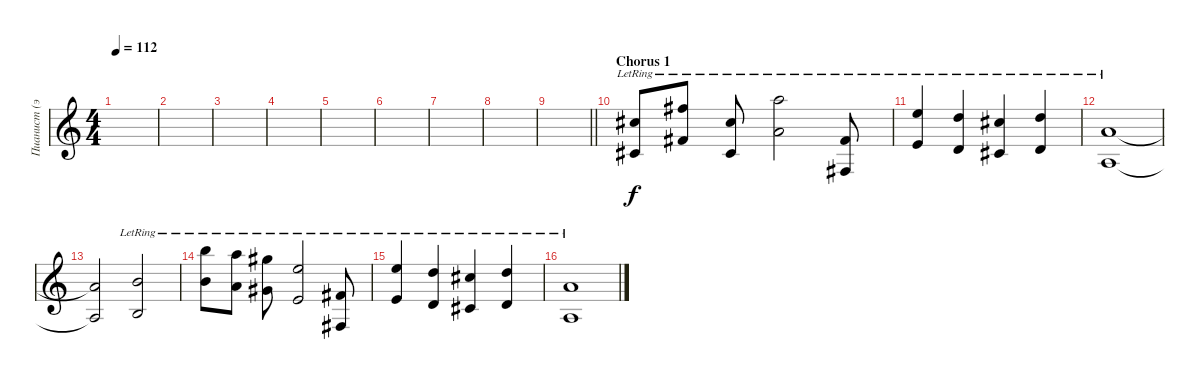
\track ("Пианист (эффект)" "Пианист (э") {instrument synthstrings1}
\staff {score}
\tuning (E4 B3 G3 D3 A2 E2) {hide}
\ts (4 4)
\tempo 112
\clef g2
\ks c
|
|
|
|
|
|
|
|
\barLineRight lightlight
|
\section ("" "Chorus 1")
(14.2 11.4{lr}).8 (14.1 11.3{lr}).8 (14.2 11.4{lr}).8 (17.1 14.3{lr}).2 (11.3 9.5{lr}).8 |
(17.2 14.4{lr}).4 (15.2 12.4{lr}).4 (14.2 11.4{lr}).4 (15.2 12.4{lr}).4 |
(14.3 12.5{lr}).1 |
(14.3{t} 12.5{t}).2 (16.3 14.5{lr}).2 |
(19.1 12.2{lr}).8 (17.1 14.3{lr}).8 (16.1 13.3{lr}).8 (17.2 14.4{lr}).2 (11.3 9.5{lr}).8 |
(17.2 14.4{lr}).4 (15.2 12.4{lr}).4 (14.2 11.4{lr}).4 (15.2 12.4{lr}).4 |
(14.3 12.5{lr}).1
